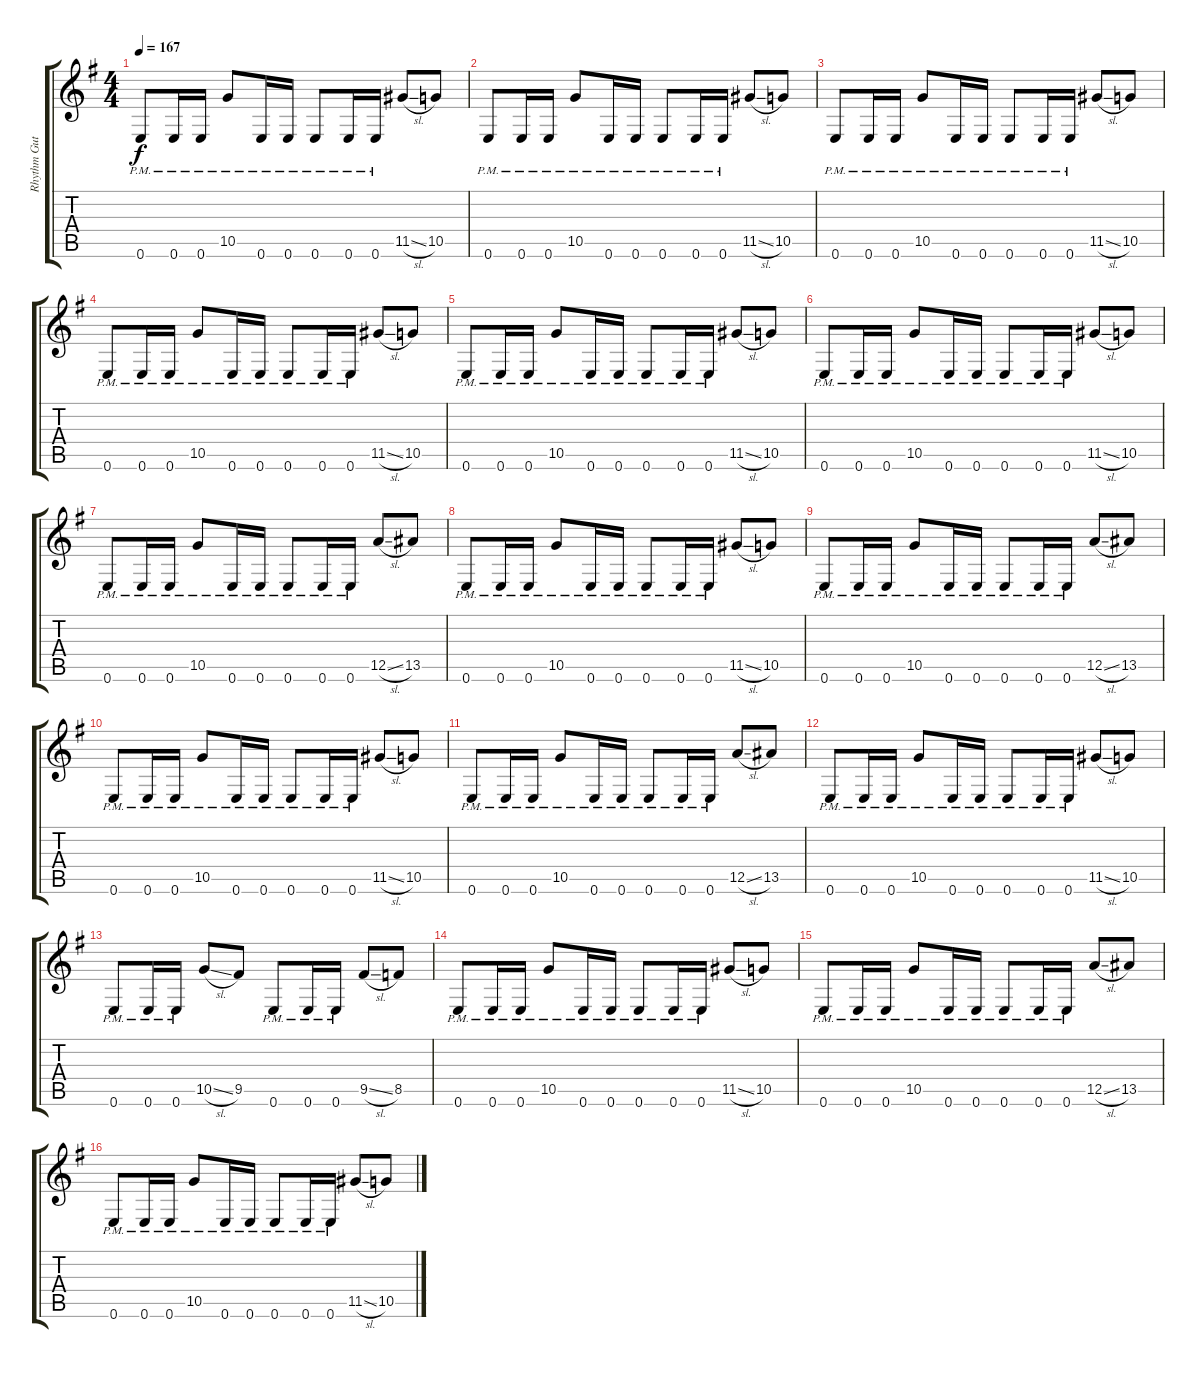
\track ("Rhythm Gutiar" "Rhythm Gut") {instrument distortionguitar}
\staff {score tabs}
\tuning (E4 B3 G3 D3 A2 E2) {hide}
\ts (4 4)
\tempo 167
\clef g2
\ks g
0.6{pm}.8{dy f} 0.6{pm}.16 0.6{pm}.16 10.5{pm}.8 0.6{pm}.16 0.6{pm}.16 0.6{pm}.8 0.6{pm}.16 0.6{pm}.16 11.5{sl}.8 10.5.8 |
0.6{pm}.8 0.6{pm}.16 0.6{pm}.16 10.5{pm}.8 0.6{pm}.16 0.6{pm}.16 0.6{pm}.8 0.6{pm}.16 0.6{pm}.16 11.5{sl}.8 10.5.8 |
0.6{pm}.8 0.6{pm}.16 0.6{pm}.16 10.5{pm}.8 0.6{pm}.16 0.6{pm}.16 0.6{pm}.8 0.6{pm}.16 0.6{pm}.16 11.5{sl}.8 10.5.8 |
0.6{pm}.8 0.6{pm}.16 0.6{pm}.16 10.5{pm}.8 0.6{pm}.16 0.6{pm}.16 0.6{pm}.8 0.6{pm}.16 0.6{pm}.16 11.5{sl}.8 10.5.8 |
0.6{pm}.8 0.6{pm}.16 0.6{pm}.16 10.5{pm}.8 0.6{pm}.16 0.6{pm}.16 0.6{pm}.8 0.6{pm}.16 0.6{pm}.16 11.5{sl}.8 10.5.8 |
0.6{pm}.8 0.6{pm}.16 0.6{pm}.16 10.5{pm}.8 0.6{pm}.16 0.6{pm}.16 0.6{pm}.8 0.6{pm}.16 0.6{pm}.16 11.5{sl}.8 10.5.8 |
0.6{pm}.8 0.6{pm}.16 0.6{pm}.16 10.5{pm}.8 0.6{pm}.16 0.6{pm}.16 0.6{pm}.8 0.6{pm}.16 0.6{pm}.16 12.5{sl}.8 13.5.8 |
0.6{pm}.8 0.6{pm}.16 0.6{pm}.16 10.5{pm}.8 0.6{pm}.16 0.6{pm}.16 0.6{pm}.8 0.6{pm}.16 0.6{pm}.16 11.5{sl}.8 10.5.8 |
0.6{pm}.8 0.6{pm}.16 0.6{pm}.16 10.5{pm}.8 0.6{pm}.16 0.6{pm}.16 0.6{pm}.8 0.6{pm}.16 0.6{pm}.16 12.5{sl}.8 13.5.8 |
0.6{pm}.8 0.6{pm}.16 0.6{pm}.16 10.5{pm}.8 0.6{pm}.16 0.6{pm}.16 0.6{pm}.8 0.6{pm}.16 0.6{pm}.16 11.5{sl}.8 10.5.8 |
0.6{pm}.8 0.6{pm}.16 0.6{pm}.16 10.5{pm}.8 0.6{pm}.16 0.6{pm}.16 0.6{pm}.8 0.6{pm}.16 0.6{pm}.16 12.5{sl}.8 13.5.8 |
0.6{pm}.8 0.6{pm}.16 0.6{pm}.16 10.5{pm}.8 0.6{pm}.16 0.6{pm}.16 0.6{pm}.8 0.6{pm}.16 0.6{pm}.16 11.5{sl}.8 10.5.8 |
0.6{pm}.8 0.6{pm}.16 0.6{pm}.16 10.5{sl}.8 9.5.8 0.6{pm}.8 0.6{pm}.16 0.6{pm}.16 9.5{sl}.8 8.5.8 |
0.6{pm}.8 0.6{pm}.16 0.6{pm}.16 10.5{pm}.8 0.6{pm}.16 0.6{pm}.16 0.6{pm}.8 0.6{pm}.16 0.6{pm}.16 11.5{sl}.8 10.5.8 |
0.6{pm}.8 0.6{pm}.16 0.6{pm}.16 10.5{pm}.8 0.6{pm}.16 0.6{pm}.16 0.6{pm}.8 0.6{pm}.16 0.6{pm}.16 12.5{sl}.8 13.5.8 |
0.6{pm}.8 0.6{pm}.16 0.6{pm}.16 10.5{pm}.8 0.6{pm}.16 0.6{pm}.16 0.6{pm}.8 0.6{pm}.16 0.6{pm}.16 11.5{sl}.8 10.5.8
